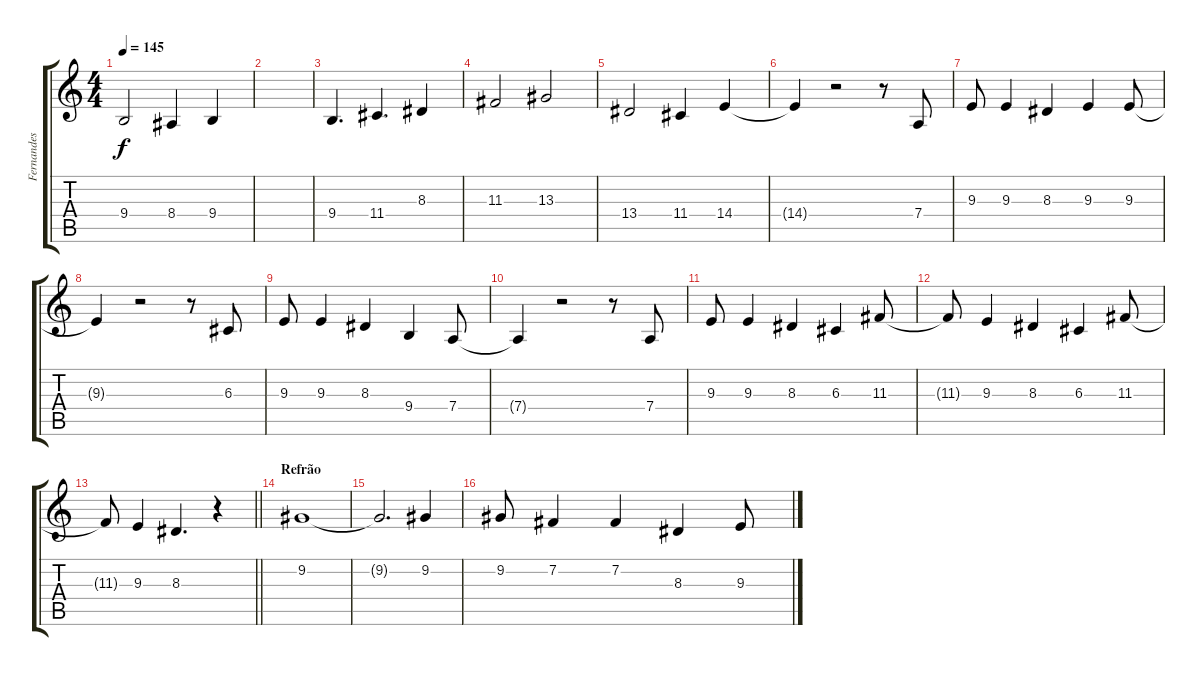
\track ("Fernandes" "Fernandes") {instrument trombone}
\staff {score tabs}
\tuning (E4 B3 G3 D3 A2 E2) {hide}
\ts (4 4)
\tempo 145
\clef g2
\ks c
9.4.2{dy f} 8.4.4 9.4.4 |
|
9.4.4{d} 11.4.4{d} 8.3.4 |
11.3.2 13.3.2 |
13.4.2 11.4.4 14.4.4 |
14.4{t}.4 r.2 r.8 7.4.8 |
9.3.8 9.3.4 8.3.4 9.3.4 9.3.8 |
9.3{t}.4 r.2 r.8 6.3.8 |
9.3.8 9.3.4 8.3.4 9.4.4 7.4.8 |
7.4{t}.4 r.2 r.8 7.4.8 |
9.3.8 9.3.4 8.3.4 6.3.4 11.3.8 |
11.3{t}.8 9.3.4 8.3.4 6.3.4 11.3.8 |
\barLineRight lightlight
11.3{t}.8 9.3.4 8.3.4{d} r.4 |
\section ("" "Refrão")
9.2.1 |
9.2{t}.2{d} 9.2.4 |
9.2.8 7.2.4 7.2.4 8.3.4 9.3.8
